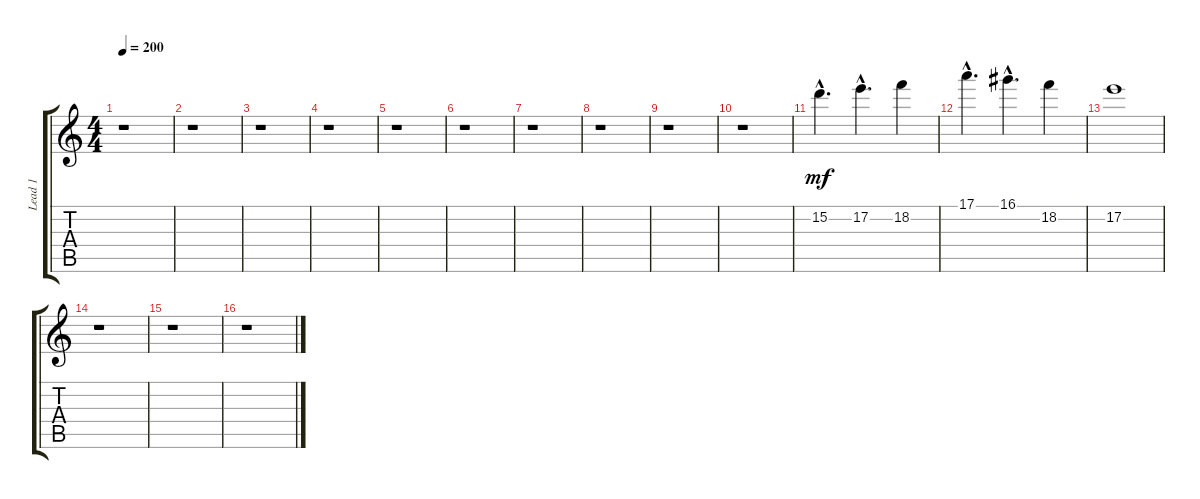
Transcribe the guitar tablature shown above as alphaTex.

\track ("Lead 1" "Lead 1") {instrument overdrivenguitar}
\staff {score tabs}
\tuning (E4 B3 G3 D3 A2 E2) {hide}
\ts (4 4)
\tempo 200
\clef g2
\ks c
r.1{dy mf} |
r.1 |
r.1 |
r.1 |
\section ("" "")
r.1 |
r.1 |
r.1 |
r.1 |
r.1 |
r.1 |
15.2{hac}.4{d} 17.2{hac}.4{d} 18.2.4 |
17.1{hac}.4{d} 16.1{hac}.4{d} 18.2.4 |
17.2.1{volume 0} |
r.1 |
r.1 |
r.1
